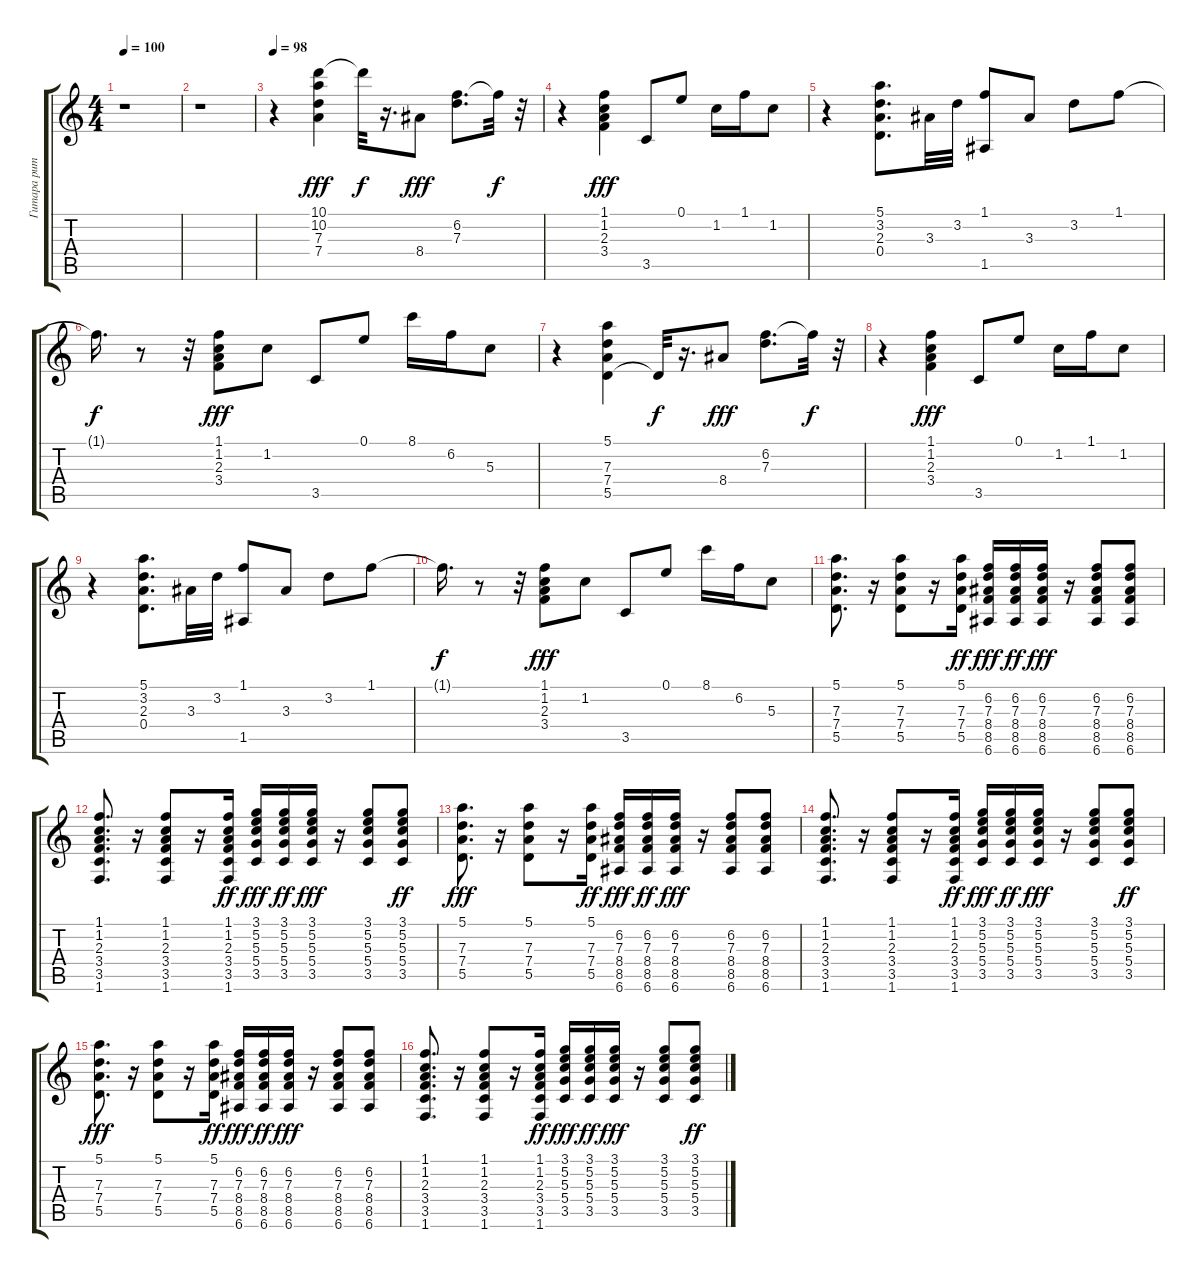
\track ("Гитара ритм" "Гитара рит") {instrument acousticguitarsteel}
\staff {score tabs}
\tuning (E4 B3 G3 D3 A2 E2) {hide}
\ts (4 4)
\tempo 100
\clef g2
\ks c
r.1{dy fff} |
r.1 |
\tempo 98
r.4 (10.1 10.2 7.3 7.4).4 10.1{t}.32{dy f} r.16{d} 8.4.8{dy fff} (6.2 7.3).8{d} 6.2{t}.32{dy f} r.32 |
r.4 (1.1 1.2 2.3 3.4).4{dy fff} 3.5.8 0.1.8 1.2.16 1.1.16 1.2.8 |
r.4 (5.1 3.2 2.3 0.4).8{d} 3.3.32 3.2.32 (1.1 1.5).8 3.3.8 3.2.8 1.1.8 |
1.1{t}.16{d dy f} r.8 r.32 (1.1 1.2 2.3 3.4).8{dy fff} 1.2.8 3.5.8 0.1.8 8.1.16 6.2.16 5.3.8 |
r.4 (5.1 7.3 7.4 5.5).4{balance 15} 5.5{t}.32{dy f} r.16{d} 8.4.8{dy fff} (6.2 7.3).8{d} 6.2{t}.32{dy f} r.32 |
r.4 (1.1 1.2 2.3 3.4).4{dy fff} 3.5.8 0.1.8 1.2.16 1.1.16 1.2.8 |
r.4 (5.1 3.2 2.3 0.4).8{d} 3.3.32 3.2.32 (1.1 1.5).8 3.3.8 3.2.8 1.1.8 |
1.1{t}.16{d dy f} r.8 r.32 (1.1 1.2 2.3 3.4).8{dy fff} 1.2.8 3.5.8 0.1.8 8.1.16 6.2.16 5.3.8 |
(5.1 7.3 7.4 5.5).8{d balance 15} r.16 (5.1 7.3 7.4 5.5).8 r.16 (5.1 7.3 7.4 5.5).16{dy ff} (6.2 7.3 8.4 8.5 6.6).16{dy fff} (6.2 7.3 8.4 8.5 6.6).16{dy ff} (6.2 7.3 8.4 8.5 6.6).16{dy fff} r.16 (6.2 7.3 8.4 8.5 6.6).8 (6.2 7.3 8.4 8.5 6.6).8 |
(1.1 1.2 2.3 3.4 3.5 1.6).8{d} r.16 (1.1 1.2 2.3 3.4 3.5 1.6).8 r.16 (1.1 1.2 2.3 3.4 3.5 1.6).16{dy ff} (3.1 5.2 5.3 5.4 3.5).16{dy fff} (3.1 5.2 5.3 5.4 3.5).16{dy ff} (3.1 5.2 5.3 5.4 3.5).16{dy fff} r.16 (3.1 5.2 5.3 5.4 3.5).8 (3.1 5.2 5.3 5.4 3.5).8{dy ff} |
(5.1 7.3 7.4 5.5).8{d dy fff balance 15} r.16 (5.1 7.3 7.4 5.5).8 r.16 (5.1 7.3 7.4 5.5).16{dy ff} (6.2 7.3 8.4 8.5 6.6).16{dy fff} (6.2 7.3 8.4 8.5 6.6).16{dy ff} (6.2 7.3 8.4 8.5 6.6).16{dy fff} r.16 (6.2 7.3 8.4 8.5 6.6).8 (6.2 7.3 8.4 8.5 6.6).8 |
(1.1 1.2 2.3 3.4 3.5 1.6).8{d} r.16 (1.1 1.2 2.3 3.4 3.5 1.6).8 r.16 (1.1 1.2 2.3 3.4 3.5 1.6).16{dy ff} (3.1 5.2 5.3 5.4 3.5).16{dy fff} (3.1 5.2 5.3 5.4 3.5).16{dy ff} (3.1 5.2 5.3 5.4 3.5).16{dy fff} r.16 (3.1 5.2 5.3 5.4 3.5).8 (3.1 5.2 5.3 5.4 3.5).8{dy ff} |
(5.1 7.3 7.4 5.5).8{d dy fff balance 15} r.16 (5.1 7.3 7.4 5.5).8 r.16 (5.1 7.3 7.4 5.5).16{dy ff} (6.2 7.3 8.4 8.5 6.6).16{dy fff} (6.2 7.3 8.4 8.5 6.6).16{dy ff} (6.2 7.3 8.4 8.5 6.6).16{dy fff} r.16 (6.2 7.3 8.4 8.5 6.6).8 (6.2 7.3 8.4 8.5 6.6).8 |
(1.1 1.2 2.3 3.4 3.5 1.6).8{d} r.16 (1.1 1.2 2.3 3.4 3.5 1.6).8 r.16 (1.1 1.2 2.3 3.4 3.5 1.6).16{dy ff} (3.1 5.2 5.3 5.4 3.5).16{dy fff} (3.1 5.2 5.3 5.4 3.5).16{dy ff} (3.1 5.2 5.3 5.4 3.5).16{dy fff} r.16 (3.1 5.2 5.3 5.4 3.5).8 (3.1 5.2 5.3 5.4 3.5).8{dy ff}
